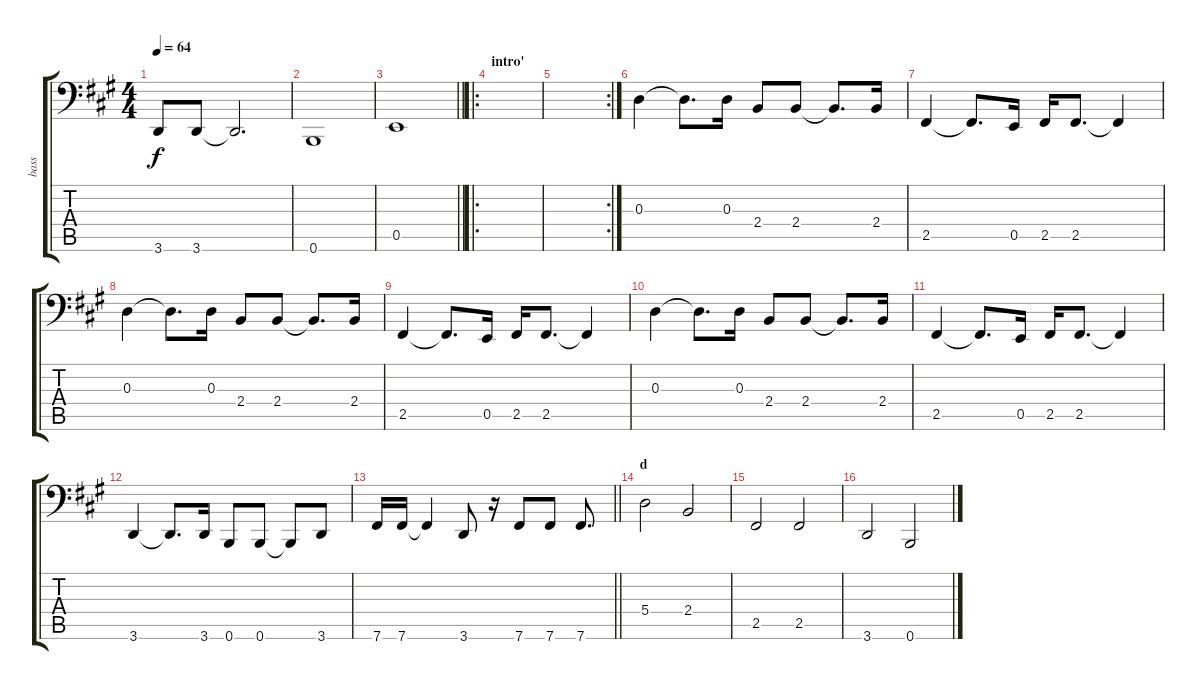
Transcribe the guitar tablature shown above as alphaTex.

\track ("bass" "bass") {instrument electricbassfinger}
\staff {score tabs}
\tuning (C3 G2 D2 A1 E1 B0) {hide}
\ts (4 4)
\tempo 64
\clef f4
\ks a
3.6.8{dy f} 3.6.8 3.6{t}.2{d} |
0.6.1 |
\barLineRight lightlight
0.5.1 |
\ro
\section ("" "intro'")
|
\rc 2
|
0.3.4 0.3{t}.8{d} 0.3.16 2.4.8 2.4.8 2.4{t}.8{d} 2.4.16 |
2.5.4 2.5{t}.8{d} 0.5.16 2.5.16 2.5.8{d} 2.5{t}.4 |
0.3.4 0.3{t}.8{d} 0.3.16 2.4.8 2.4.8 2.4{t}.8{d} 2.4.16 |
2.5.4 2.5{t}.8{d} 0.5.16 2.5.16 2.5.8{d} 2.5{t}.4 |
0.3.4 0.3{t}.8{d} 0.3.16 2.4.8 2.4.8 2.4{t}.8{d} 2.4.16 |
2.5.4 2.5{t}.8{d} 0.5.16 2.5.16 2.5.8{d} 2.5{t}.4 |
3.6.4 3.6{t}.8{d} 3.6.16 0.6.8 0.6.8 0.6{t}.8 3.6.8 |
\barLineRight lightlight
7.6.16 7.6.16 7.6{t}.4 3.6.8 r.16 7.6.8 7.6.8 7.6.8{d} |
\section ("" "d")
5.4.2 2.4.2 |
2.5.2 2.5.2 |
3.6.2 0.6.2
